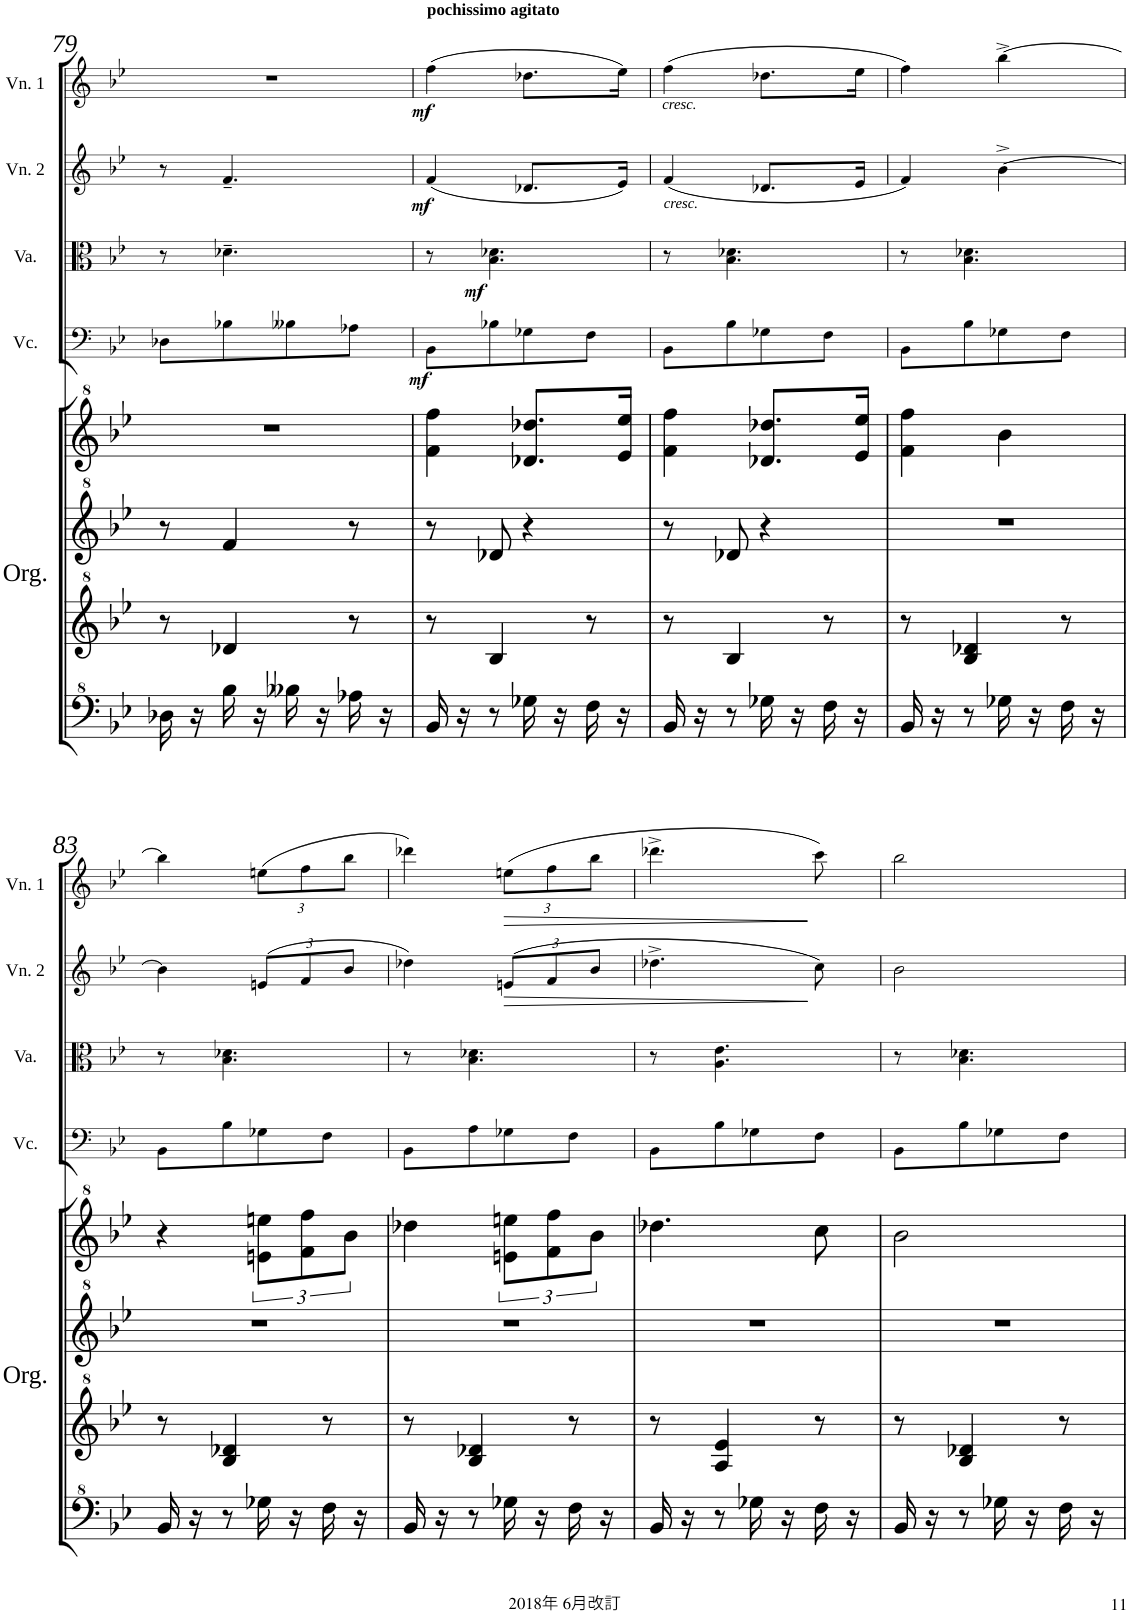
**kern	**kern	**kern	**kern	**kern	**dynam	**kern	**dynam	**kern	**dynam	**kern	**dynam
*part5	*part5	*part5	*part5	*part4	*part4	*part3	*part3	*part2	*part2	*part1	*part1
*staff8	*staff7	*staff6	*staff5	*staff4	*staff4	*staff3	*staff3	*staff2	*staff2	*staff1	*staff1
*I"Organ	*	*	*	*I"Violoncello	*	*I"Viola	*	*I"Violin 2	*	*I"Violin 1	*
*I'Org.	*	*	*	*I'Vc.	*	*I'Va.	*	*I'Vn. 2	*	*I'Vn. 1	*
!!LO:PB:g=z
*clefF^4	*clefG^2	*clefG^2	*clefG^2	*clefF4	*	*clefC3	*	*clefG2	*	*clefG2	*
*k[b-e-]	*k[b-e-]	*k[b-e-]	*k[b-e-]	*k[b-e-]	*	*k[b-e-]	*	*k[b-e-]	*	*k[b-e-]	*
*M2/4	*M2/4	*M2/4	*M2/4	*M2/4	*	*M2/4	*	*M2/4	*	*M2/4	*
=79	=79	=79	=79	=79	=79	=79	=79	=79	=79	=79	=79
16d-X\	8r	8r	2r	8D-X\L	.	8r	.	8r	.	2r	.
16r	.	.	.	.	.	.	.	.	.	.	.
16b-\	4dd-X/	4ff/	.	8B-X\	.	4.d-X~\	.	4.f~/	.	.	.
16r	.	.	.	.	.	.	.	.	.	.	.
16b--X\	.	.	.	8B--X\	.	.	.	.	.	.	.
16r	.	.	.	.	.	.	.	.	.	.	.
16a-X\	8r	8r	.	8A-X\J	.	.	.	.	.	.	.
16r	.	.	.	.	.	.	.	.	.	.	.
=80	=80	=80	=80	=80	=80	=80	=80	=80	=80	=80	=80
!	!	!	!	!	!	!	!	!	!	!LO:TX:a:B:t=pochissimo agitato	!
!	!	!	!	!	!LO:DY:b	!	!	!	!LO:DY:b	!	!LO:DY:b
16B-/	8r	8r	4ff\ 4fff\	8BB-\L	mf	8r	.	(4f/	mf	(4ff\	mf
16r	.	.	.	.	.	.	.	.	.	.	.
!	!	!	!	!	!	!	!LO:DY:b	!	!	!	!
8r	4b-/	8dd-X/	.	8B-X\	.	4.B-\ 4.d-X\	mf	.	.	.	.
16g-X\	.	4r	8.dd-X/ 8.ddd-X/L	8G-X\	.	.	.	8.d-X/L	.	8.dd-X\L	.
16r	.	.	.	.	.	.	.	.	.	.	.
16f\	8r	.	.	8F\J	.	.	.	.	.	.	.
16r	.	.	16ee-/ 16eee-/Jk	.	.	.	.	16e-/Jk)	.	16ee-\Jk)	.
=81	=81	=81	=81	=81	=81	=81	=81	=81	=81	=81	=81
!	!	!	!	!	!	!	!	!	!	!LO:TX:b:i:t=cresc.	!
!	!	!	!	!	!	!	!	!LO:TX:b:i:t=cresc.	!	!	!
16B-/	8r	8r	4ff\ 4fff\	8BB-\L	.	8r	.	(4f/	.	(4ff\	.
16r	.	.	.	.	.	.	.	.	.	.	.
8r	4b-/	8dd-X/	.	8B-\	.	4.B-\ 4.d-X\	.	.	.	.	.
16g-X\	.	4r	8.dd-X/ 8.ddd-X/L	8G-X\	.	.	.	8.d-X/L	.	8.dd-X\L	.
16r	.	.	.	.	.	.	.	.	.	.	.
16f\	8r	.	.	8F\J	.	.	.	.	.	.	.
16r	.	.	16ee-/ 16eee-/Jk	.	.	.	.	16e-/Jk	.	16ee-\Jk	.
=82	=82	=82	=82	=82	=82	=82	=82	=82	=82	=82	=82
16B-/	8r	2r	4ff\ 4fff\	8BB-\L	.	8r	.	4f/)	.	4ff\)	.
16r	.	.	.	.	.	.	.	.	.	.	.
8r	4b-/ 4dd-X/	.	.	8B-\	.	4.B-\ 4.d-X\	.	.	.	.	.
16g-X\	.	.	4bb-\	8G-X\	.	.	.	[4b-^\	.	[4bb-^\	.
16r	.	.	.	.	.	.	.	.	.	.	.
16f\	8r	.	.	8F\J	.	.	.	.	.	.	.
16r	.	.	.	.	.	.	.	.	.	.	.
!!LO:LB:g=z
=83	=83	=83	=83	=83	=83	=83	=83	=83	=83	=83	=83
16B-/	8r	2r	4r	8BB-\L	.	8r	.	4b-\]	.	4bb-\]	.
16r	.	.	.	.	.	.	.	.	.	.	.
8r	4b-/ 4dd-X/	.	.	8B-\	.	4.B-\ 4.d-X\	.	.	.	.	.
*	*	*	*	*	*	*	*	*Xbrackettup	*	*Xbrackettup	*
16g-X\	.	.	12een\ 12eeen\L	8G-X\	.	.	.	(12en/L	.	(12een\L	.
16r	.	.	.	.	.	.	.	.	.	.	.
.	.	.	12ff\ 12fff\	.	.	.	.	12f/	.	12ff\	.
16f\	8r	.	.	8F\J	.	.	.	.	.	.	.
.	.	.	12bb-\J	.	.	.	.	12b-/J	.	12bb-\J	.
16r	.	.	.	.	.	.	.	.	.	.	.
=84	=84	=84	=84	=84	=84	=84	=84	=84	=84	=84	=84
16B-/	8r	2r	4ddd-X\	8BB-\L	.	8r	.	4dd-X\)	.	4ddd-X\)	.
16r	.	.	.	.	.	.	.	.	.	.	.
8r	4b-/ 4dd-X/	.	.	8A\	.	4.B-\ 4.d-X\	.	.	.	.	.
!	!	!	!	!	!	!	!	!	!LO:HP:b	!	!LO:HP:b
16g-X\	.	.	12een\ 12eeen\L	8G-X\	.	.	.	(12en/L	>	(12een\L	>
16r	.	.	.	.	.	.	.	.	.	.	.
.	.	.	12ff\ 12fff\	.	.	.	.	12f/	.	12ff\	.
16f\	8r	.	.	8F\J	.	.	.	.	.	.	.
.	.	.	12bb-\J	.	.	.	.	12b-/J	.	12bb-\J	.
16r	.	.	.	.	.	.	.	.	.	.	.
=85	=85	=85	=85	=85	=85	=85	=85	=85	=85	=85	=85
16B-/	8r	2r	4.ddd-X\	8BB-\L	.	8r	.	4.dd-X^\	.	4.ddd-X^\	.
16r	.	.	.	.	.	.	.	.	.	.	.
8r	4a/ 4ee-/	.	.	8B-\	.	4.A\ 4.e-\	.	.	.	.	.
16g-X\	.	.	.	8G-X\	.	.	.	.	.	.	.
16r	.	.	.	.	.	.	.	.	.	.	.
16f\	8r	.	8ccc\	8F\J	.	.	.	8cc\)	]	8ccc\)	]
16r	.	.	.	.	.	.	.	.	.	.	.
=86	=86	=86	=86	=86	=86	=86	=86	=86	=86	=86	=86
16B-/	8r	2r	2bb-\	8BB-\L	.	8r	.	2b-\	.	2bb-\	.
16r	.	.	.	.	.	.	.	.	.	.	.
8r	4b-/ 4dd-X/	.	.	8B-\	.	4.B-\ 4.d-X\	.	.	.	.	.
16g-X\	.	.	.	8G-X\	.	.	.	.	.	.	.
16r	.	.	.	.	.	.	.	.	.	.	.
16f\	8r	.	.	8F\J	.	.	.	.	.	.	.
16r	.	.	.	.	.	.	.	.	.	.	.
=	=	=	=	=	=	=	=	=	=	=	=
*-	*-	*-	*-	*-	*-	*-	*-	*-	*-	*-	*-
